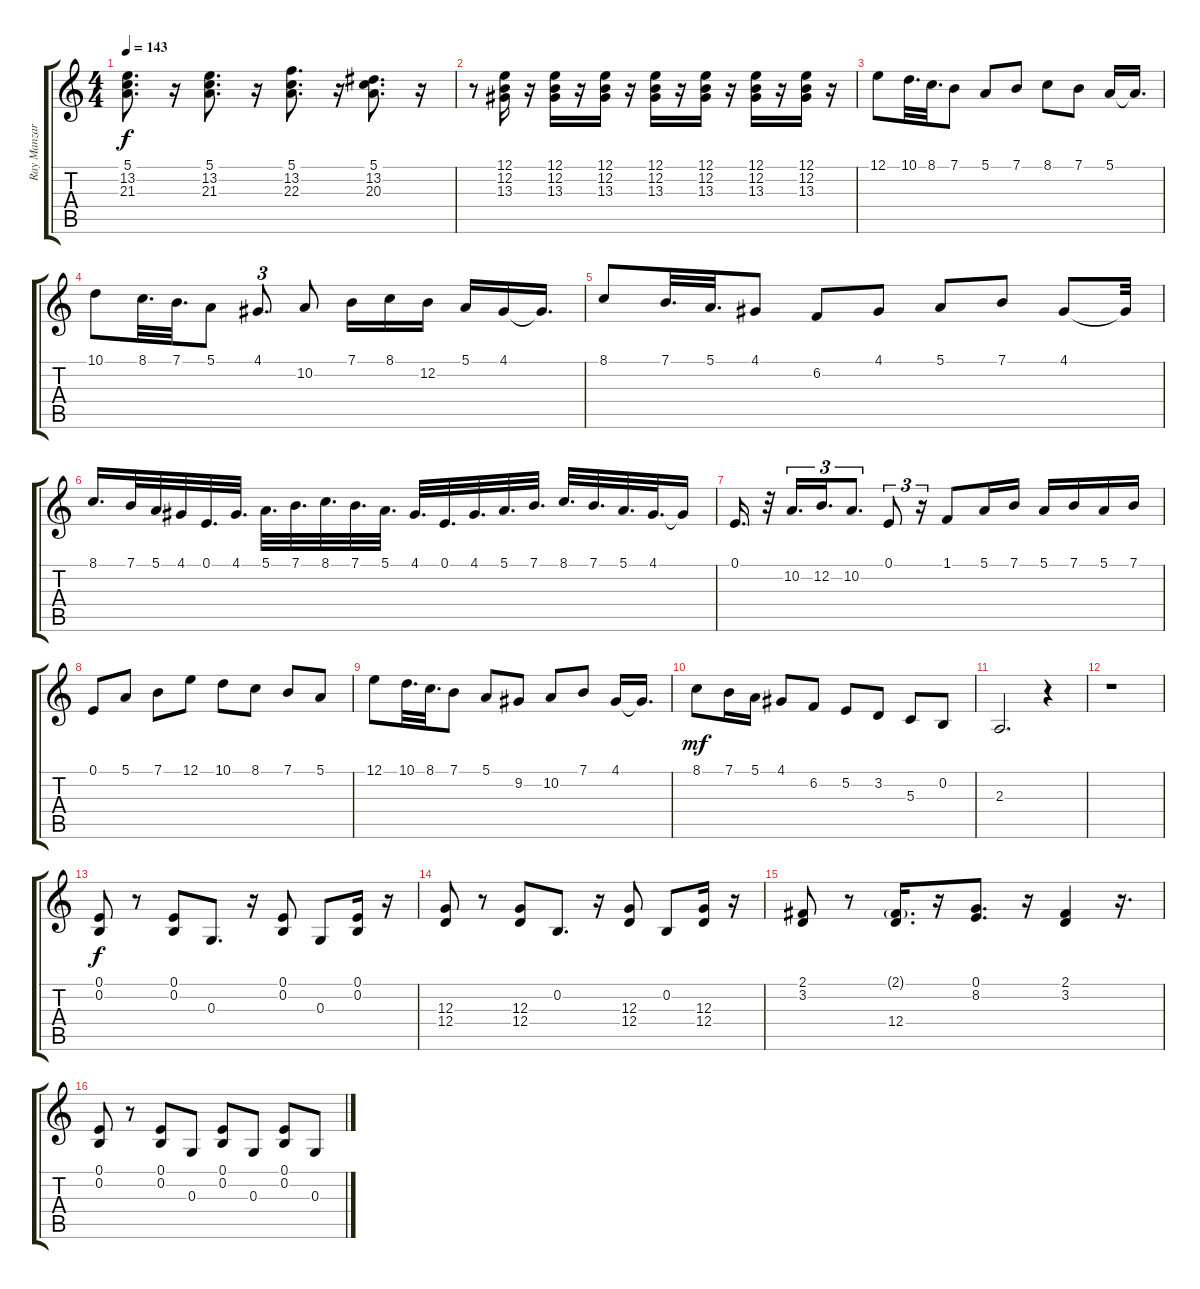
\track ("Ray Manzarek (Teclado)" "Ray Manzar") {instrument drawbarorgan}
\staff {score tabs}
\tuning (E4 B3 G3 D3 A2 E2) {hide}
\ts (4 4)
\tempo 143
\clef g2
\ks c
(5.1 13.2 21.3).8{d dy f} r.16 (5.1 13.2 21.3).8{d} r.16 (5.1 13.2 22.3).8{d} r.16 (5.1 13.2 20.3).8{d} r.16 |
r.8 (12.1 12.2 13.3).16 r.16 (12.1 12.2 13.3).16 r.16 (12.1 12.2 13.3).16 r.16 (12.1 12.2 13.3).16 r.16 (12.1 12.2 13.3).16 r.16 (12.1 12.2 13.3).16 r.16 (12.1 12.2 13.3).16 r.16 |
12.1.8 10.1.32{d} 8.1.32{d} 7.1.8 5.1.8 7.1.8 8.1.8 7.1.8 5.1.16 5.1{t}.16{d} |
10.1.8 8.1.32{d} 7.1.32{d} 5.1.8 4.1.8{d tu (3 2)} 10.2.8 7.1.16 8.1.16 12.2.16 5.1.16 4.1.16 4.1{t}.16{d} |
8.1.8 7.1.32{d} 5.1.32{d} 4.1.8 6.2.8 4.1.8 5.1.8 7.1.8 4.1.8 4.1{t}.32 |
8.1.16{d} 7.1.32 5.1.32 4.1.32 0.1.32{d} 4.1.32{d} 5.1.32{d} 7.1.32{d} 8.1.32{d} 7.1.32{d} 5.1.32{d} 4.1.32{d} 0.1.32{d} 4.1.32{d} 5.1.32{d} 7.1.32{d} 8.1.32{d} 7.1.32{d} 5.1.32{d} 4.1.32{d} 4.1{t}.16 |
0.1.16{d} r.32 10.2.16{d tu (3 2)} 12.2.16{d tu (3 2)} 10.2.8{d tu (3 2)} 0.1.8{tu (3 2)} r.16{tu (3 2)} 1.1.8 5.1.16 7.1.16 5.1.16 7.1.16 5.1.16 7.1.16 |
0.1.8 5.1.8 7.1.8 12.1.8 10.1.8 8.1.8 7.1.8 5.1.8 |
12.1.8 10.1.32{d} 8.1.32{d} 7.1.8 5.1.8 9.2.8 10.2.8 7.1.8 4.1.16 4.1{t}.16{d} |
8.1.8{dy mf} 7.1.16 5.1.16 4.1.8 6.2.8 5.2.8 3.2.8 5.3.8 0.2.8 |
2.3.2{d} r.4 |
r.1 |
(0.1 0.2).8{dy f} r.8 (0.1 0.2).8 0.3.8{d} r.16 (0.1 0.2).8 0.3.8 (0.1 0.2).16 r.16 |
(12.3 12.4).8 r.8 (12.3 12.4).8 0.2.8{d} r.16 (12.3 12.4).8 0.2.8 (12.3 12.4).16 r.16 |
(2.1 3.2).8 r.8 (2.1{g} 12.4).16{d} r.16 (0.1 8.2).8{d} r.16 (2.1 3.2).4 r.16{d} |
(0.1 0.2).8 r.8 (0.1 0.2).8 0.3.8 (0.1 0.2).8 0.3.8 (0.1 0.2).8 0.3.8
